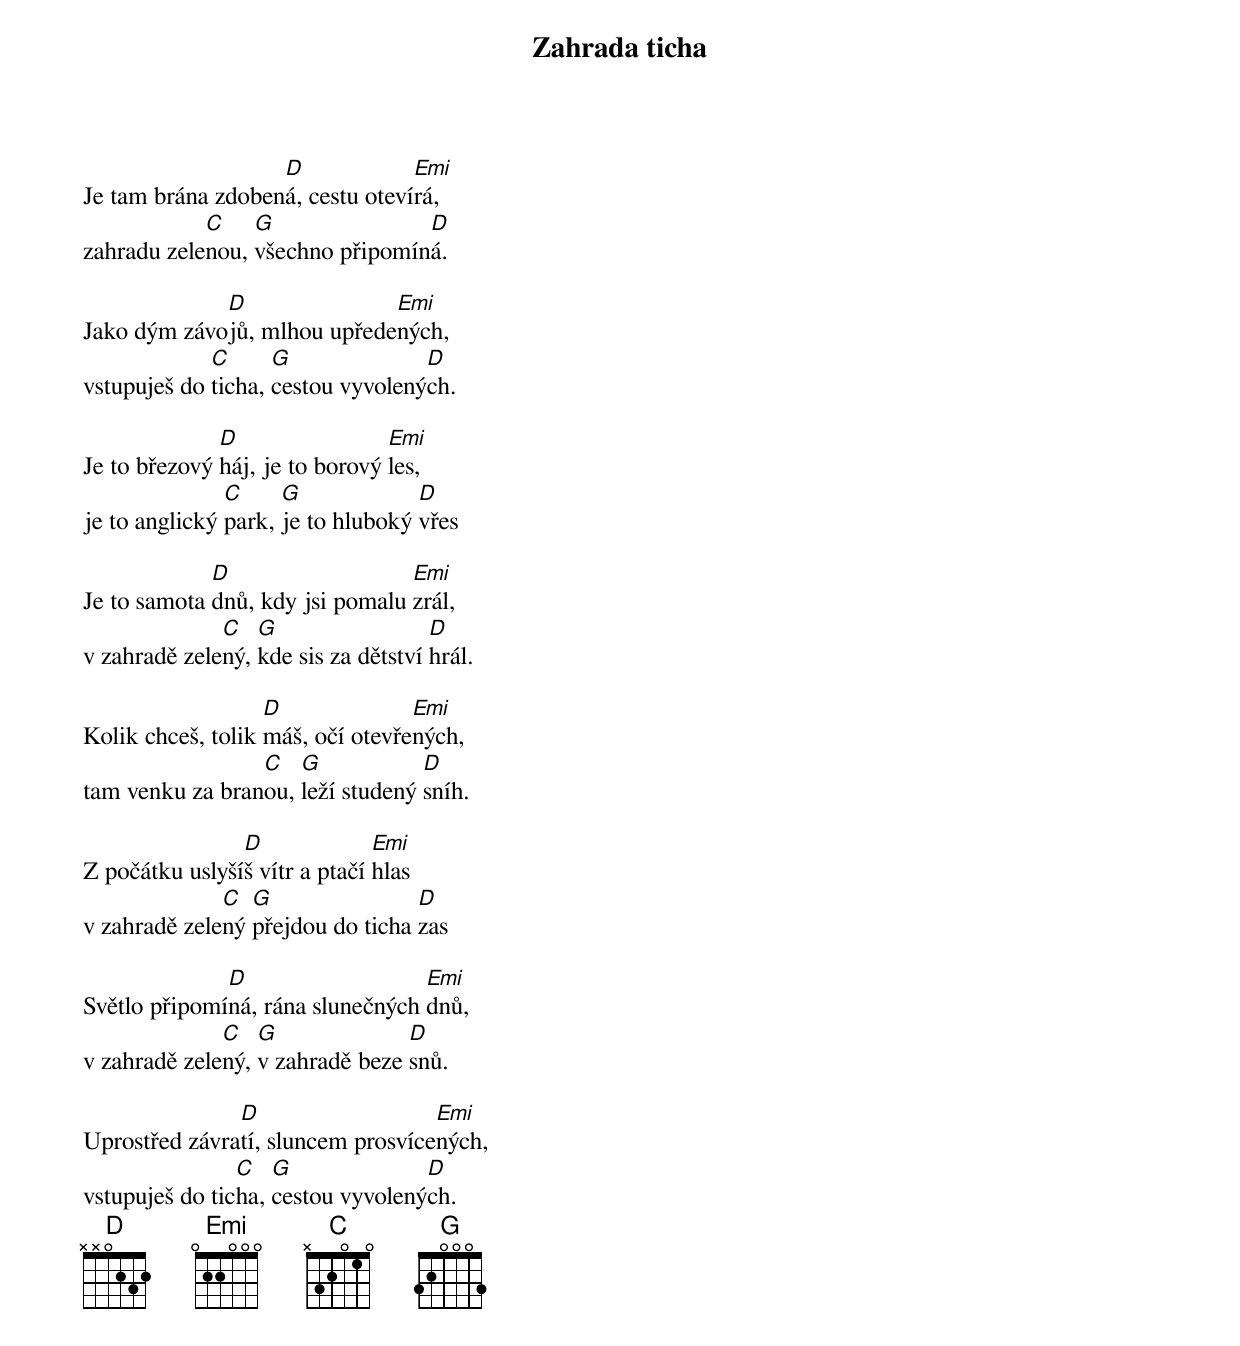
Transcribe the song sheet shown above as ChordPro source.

{title: Zahrada ticha}
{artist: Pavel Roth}
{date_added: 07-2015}
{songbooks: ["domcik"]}
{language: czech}
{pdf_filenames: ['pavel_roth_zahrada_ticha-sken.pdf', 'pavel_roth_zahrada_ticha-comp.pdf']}
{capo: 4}
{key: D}
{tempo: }
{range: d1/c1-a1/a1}
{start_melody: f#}
{start_of_verse}
Je tam brána zdoben[D]á, cestu oteví[Emi]rá,
zahradu zele[C]nou, [G]všechno připomín[D]á.
{end_of_verse}

{start_of_verse}
Jako dým závo[D]jů, mlhou upřede[Emi]ných,
vstupuješ do [C]ticha, [G]cestou vyvolený[D]ch.
{end_of_verse}

{start_of_verse}
Je to březový [D]háj, je to borový [Emi]les,
je to anglický [C]park, [G]je to hluboký [D]vřes
{end_of_verse}

{start_of_verse}
Je to samota [D]dnů, kdy jsi pomalu [Emi]zrál,
v zahradě zele[C]ný, [G]kde sis za dětství [D]hrál.
{end_of_verse}

{start_of_verse}
Kolik chceš, tolik [D]máš, očí otevře[Emi]ných,
tam venku za bran[C]ou, [G]leží studený [D]sníh.
{end_of_verse}

{start_of_verse}
Z počátku uslyší[D]š vítr a ptačí [Emi]hlas
v zahradě zele[C]ný [G]přejdou do ticha [D]zas
{end_of_verse}

{start_of_verse}
Světlo připomí[D]ná, rána slunečných [Emi]dnů,
v zahradě zele[C]ný, [G]v zahradě beze [D]snů.
{end_of_verse}

{start_of_verse}
Uprostřed závra[D]tí, sluncem prosvíce[Emi]ných,
vstupuješ do tic[C]ha, [G]cestou vyvolený[D]ch.
{end_of_verse}
